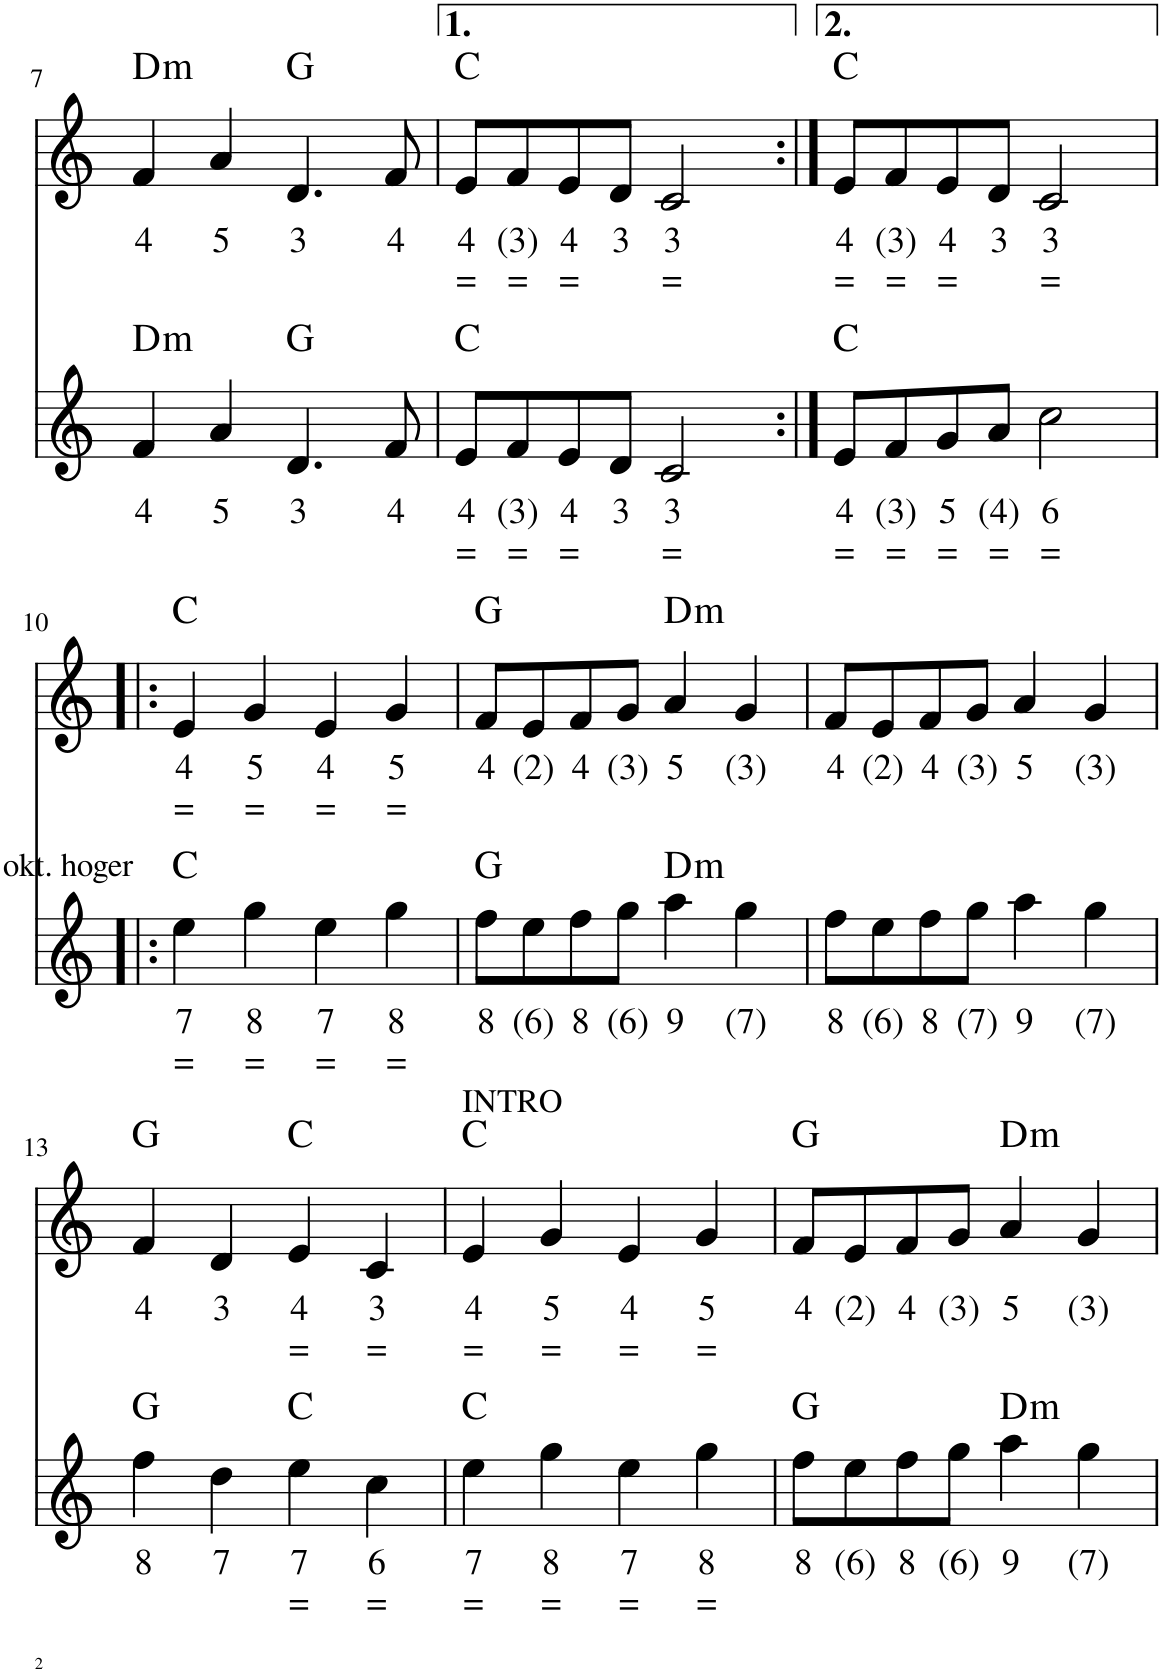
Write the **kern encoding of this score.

**kern	**text	**text	**harte	**kern	**text	**text	**harte
*part2	*part2	*part2	*part2	*part1	*part1	*part1	*part1
*staff2	*staff2	*staff2	*	*staff1	*staff1	*staff1	*
*I"Stem	*	*	*	*I"Piano	*	*	*
!!LO:PB:g=z
*clefG2	*	*	*	*clefG2	*	*	*
*k[]	*	*	*	*k[]	*	*	*
*M4/4	*	*	*	*M4/4	*	*	*
=7	=7	=7	=7	=7	=7	=7	=7
!	!LO:LY:b	!	!LO:H:kt=m	!	!LO:LY:b	!	!LO:H:kt=m
4f/	4	.	D:min	4f/	4	.	D:min
!	!LO:LY:b	!	!	!	!LO:LY:b	!	!
4a/	5	.	.	4a/	5	.	.
!	!LO:LY:b	!	!	!	!LO:LY:b	!	!
4.d/	3	.	G:maj	4.d/	3	.	G:maj
!	!LO:LY:b	!	!	!	!LO:LY:b	!	!
8f/	4	.	.	8f/	4	.	.
=8	=8	=8	=8	=8	=8	=8	=8
!	!LO:LY:b	!LO:LY:b	!	!	!LO:LY:b	!LO:LY:b	!
8e/L	4	=	C:maj	8e/L	4	=	C:maj
!	!LO:LY:b	!LO:LY:b	!	!	!LO:LY:b	!LO:LY:b	!
8f/	(3)	=	.	8f/	(3)	=	.
!	!LO:LY:b	!LO:LY:b	!	!	!LO:LY:b	!LO:LY:b	!
8e/	4	=	.	8e/	4	=	.
!	!LO:LY:b	!	!	!	!LO:LY:b	!	!
8d/J	3	.	.	8d/J	3	.	.
!	!LO:LY:b	!LO:LY:b	!	!	!LO:LY:b	!LO:LY:b	!
2c/	3	=	.	2c/	3	=	.
=9:|!	=9:|!	=9:|!	=9:|!	=9:|!	=9:|!	=9:|!	=9:|!
!	!LO:LY:b	!LO:LY:b	!	!	!LO:LY:b	!LO:LY:b	!
8e/L	4	=	C:maj	8e/L	4	=	C:maj
!	!LO:LY:b	!LO:LY:b	!	!	!LO:LY:b	!LO:LY:b	!
8f/	(3)	=	.	8f/	(3)	=	.
!	!LO:LY:b	!LO:LY:b	!	!	!LO:LY:b	!LO:LY:b	!
8g/	5	=	.	8e/	4	=	.
!	!LO:LY:b	!LO:LY:b	!	!	!LO:LY:b	!	!
8a/J	(4)	=	.	8d/J	3	.	.
!	!LO:LY:b	!LO:LY:b	!	!	!LO:LY:b	!LO:LY:b	!
2cc\	6	=	.	2c/	3	=	.
!!LO:LB:g=z
=10!|:	=10!|:	=10!|:	=10!|:	=10!|:	=10!|:	=10!|:	=10!|:
!LO:TX:a:t=okt. hoger	!	!	!	!	!	!	!
!	!LO:LY:b	!LO:LY:b	!	!	!LO:LY:b	!LO:LY:b	!
4ee\	7	=	C:maj	4e/	4	=	C:maj
!	!LO:LY:b	!LO:LY:b	!	!	!LO:LY:b	!LO:LY:b	!
4gg\	8	=	.	4g/	5	=	.
!	!LO:LY:b	!LO:LY:b	!	!	!LO:LY:b	!LO:LY:b	!
4ee\	7	=	.	4e/	4	=	.
!	!LO:LY:b	!LO:LY:b	!	!	!LO:LY:b	!LO:LY:b	!
4gg\	8	=	.	4g/	5	=	.
=11	=11	=11	=11	=11	=11	=11	=11
!	!LO:LY:b	!	!	!	!LO:LY:b	!	!
8ff\L	8	.	G:maj	8f/L	4	.	G:maj
!	!LO:LY:b	!	!	!	!LO:LY:b	!	!
8ee\	(6)	.	.	8e/	(2)	.	.
!	!LO:LY:b	!	!	!	!LO:LY:b	!	!
8ff\	8	.	.	8f/	4	.	.
!	!LO:LY:b	!	!	!	!LO:LY:b	!	!
8gg\J	(6)	.	.	8g/J	(3)	.	.
!	!LO:LY:b	!	!LO:H:kt=m	!	!LO:LY:b	!	!LO:H:kt=m
4aa\	9	.	D:min	4a/	5	.	D:min
!	!LO:LY:b	!	!	!	!LO:LY:b	!	!
4gg\	(7)	.	.	4g/	(3)	.	.
=12	=12	=12	=12	=12	=12	=12	=12
!	!LO:LY:b	!	!	!	!LO:LY:b	!	!
8ff\L	8	.	.	8f/L	4	.	.
!	!LO:LY:b	!	!	!	!LO:LY:b	!	!
8ee\	(6)	.	.	8e/	(2)	.	.
!	!LO:LY:b	!	!	!	!LO:LY:b	!	!
8ff\	8	.	.	8f/	4	.	.
!	!LO:LY:b	!	!	!	!LO:LY:b	!	!
8gg\J	(7)	.	.	8g/J	(3)	.	.
!	!LO:LY:b	!	!	!	!LO:LY:b	!	!
4aa\	9	.	.	4a/	5	.	.
!	!LO:LY:b	!	!	!	!LO:LY:b	!	!
4gg\	(7)	.	.	4g/	(3)	.	.
!!LO:LB:g=z
=13	=13	=13	=13	=13	=13	=13	=13
!	!LO:LY:b	!	!	!	!LO:LY:b	!	!
4ff\	8	.	G:maj	4f/	4	.	G:maj
!	!LO:LY:b	!	!	!	!LO:LY:b	!	!
4dd\	7	.	.	4d/	3	.	.
!	!LO:LY:b	!LO:LY:b	!	!	!LO:LY:b	!LO:LY:b	!
4ee\	7	=	C:maj	4e/	4	=	C:maj
!	!LO:LY:b	!LO:LY:b	!	!	!LO:LY:b	!LO:LY:b	!
4cc\	6	=	.	4c/	3	=	.
=14	=14	=14	=14	=14	=14	=14	=14
!	!	!	!	!LO:TX:a:t=INTRO	!	!	!
!	!LO:LY:b	!LO:LY:b	!	!	!LO:LY:b	!LO:LY:b	!
4ee\	7	=	C:maj	4e/	4	=	C:maj
!	!LO:LY:b	!LO:LY:b	!	!	!LO:LY:b	!LO:LY:b	!
4gg\	8	=	.	4g/	5	=	.
!	!LO:LY:b	!LO:LY:b	!	!	!LO:LY:b	!LO:LY:b	!
4ee\	7	=	.	4e/	4	=	.
!	!LO:LY:b	!LO:LY:b	!	!	!LO:LY:b	!LO:LY:b	!
4gg\	8	=	.	4g/	5	=	.
=15	=15	=15	=15	=15	=15	=15	=15
!	!LO:LY:b	!	!	!	!LO:LY:b	!	!
8ff\L	8	.	G:maj	8f/L	4	.	G:maj
!	!LO:LY:b	!	!	!	!LO:LY:b	!	!
8ee\	(6)	.	.	8e/	(2)	.	.
!	!LO:LY:b	!	!	!	!LO:LY:b	!	!
8ff\	8	.	.	8f/	4	.	.
!	!LO:LY:b	!	!	!	!LO:LY:b	!	!
8gg\J	(6)	.	.	8g/J	(3)	.	.
!	!LO:LY:b	!	!LO:H:kt=m	!	!LO:LY:b	!	!LO:H:kt=m
4aa\	9	.	D:min	4a/	5	.	D:min
!	!LO:LY:b	!	!	!	!LO:LY:b	!	!
4gg\	(7)	.	.	4g/	(3)	.	.
=	=	=	=	=	=	=	=
*-	*-	*-	*-	*-	*-	*-	*-
